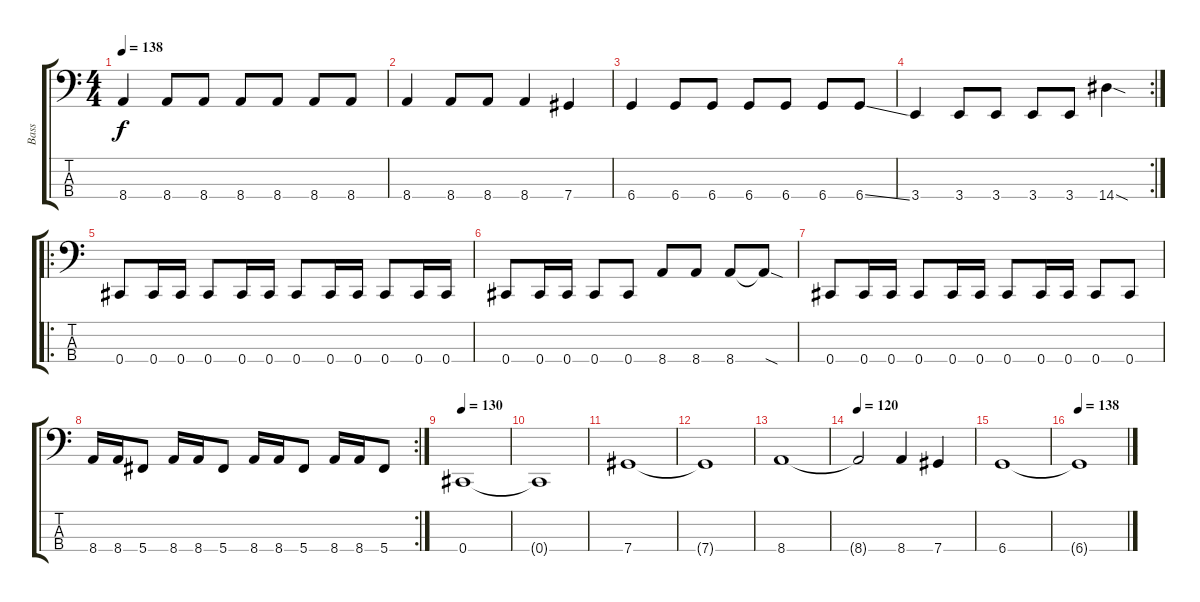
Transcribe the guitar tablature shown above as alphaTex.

\track ("Bass" "Bass") {instrument electricbassfinger}
\staff {score tabs}
\tuning (Gb2 Db2 Ab1 Db1) {hide}
\ts (4 4)
\tempo 138
\clef f4
\ks c
8.4.4{dy f} 8.4.8 8.4.8 8.4.8 8.4.8 8.4.8 8.4.8 |
8.4.4 8.4.8 8.4.8 8.4.4 7.4.4 |
6.4.4 6.4.8 6.4.8 6.4.8 6.4.8 6.4.8 6.4{ss}.8 |
\rc 2
3.4.4 3.4.8 3.4.8 3.4.8 3.4.8 14.4{sod}.4 |
\ro
0.4.8 0.4.16 0.4.16 0.4.8 0.4.16 0.4.16 0.4.8 0.4.16 0.4.16 0.4.8 0.4.16 0.4.16 |
0.4.8 0.4.16 0.4.16 0.4.8 0.4.8 8.4.8 8.4.8 8.4.8 8.4{sod t}.8 |
0.4.8 0.4.16 0.4.16 0.4.8 0.4.16 0.4.16 0.4.8 0.4.16 0.4.16 0.4.8 0.4.8 |
\rc 2
8.4.16 8.4.16 5.4.8 8.4.16 8.4.16 5.4.8 8.4.16 8.4.16 5.4.8 8.4.16 8.4.16 5.4.8 |
\tempo 130
0.4.1 |
0.4{t}.1 |
7.4.1 |
7.4{t}.1 |
8.4.1 |
\tempo 120
8.4{t}.2 8.4.4 7.4.4 |
6.4.1 |
\tempo 138
6.4{t}.1
